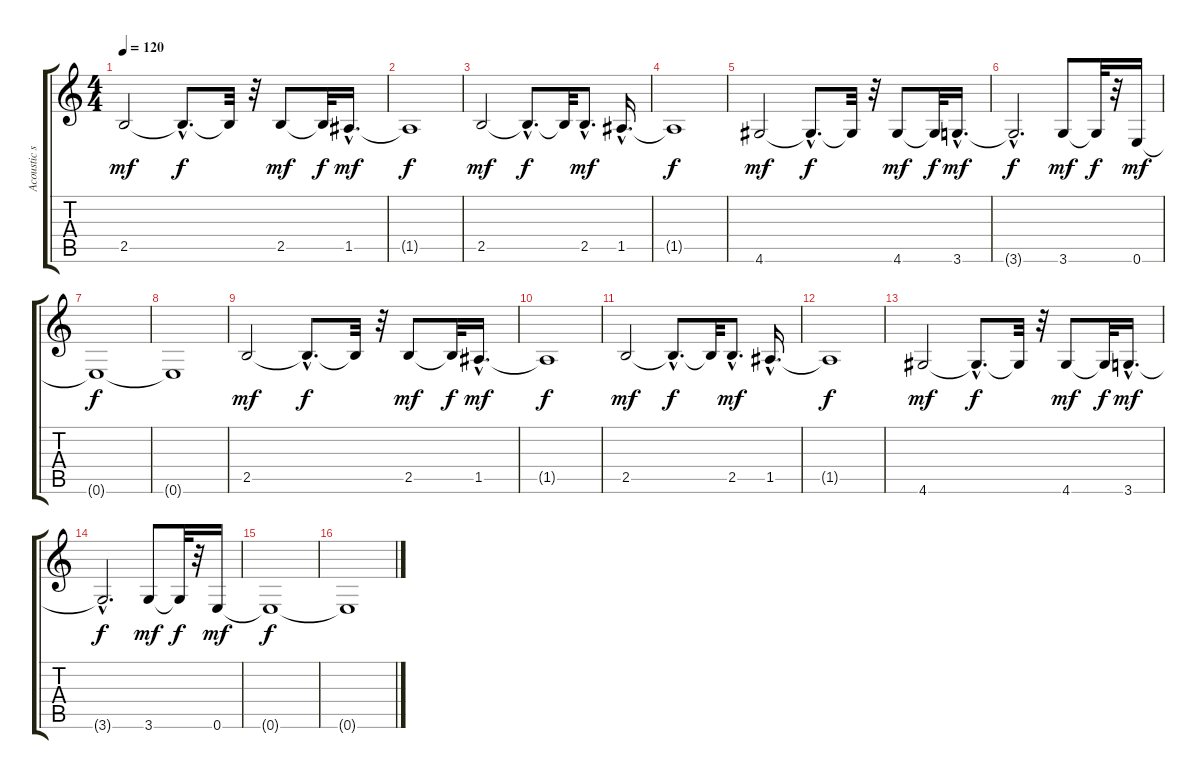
\track ("Acoustic solo" "Acoustic s") {instrument acousticguitarnylon}
\staff {score tabs}
\tuning (E4 B3 G3 D3 A2 E2) {hide}
\ts (4 4)
\tempo 120
\clef g2
\ks c
2.5.2{dy mf instrument acousticguitarnylon} 2.5{hac t}.8{d dy f} 2.5{t}.32 r.32 2.5.8{dy mf} 2.5{t}.32{dy f} 1.5{hac}.16{d dy mf} |
1.5{t}.1{dy f} |
2.5.2{dy mf} 2.5{hac t}.8{d dy f} 2.5{t}.32 2.5{hac}.8{d dy mf} 1.5{hac}.16{d} |
1.5{t}.1{dy f} |
4.6.2{dy mf} 4.6{hac t}.8{d dy f} 4.6{t}.32 r.32 4.6.8{dy mf} 4.6{t}.32{dy f} 3.6{hac}.16{d dy mf} |
3.6{hac t}.2{d dy f} 3.6.8{dy mf} 3.6{t}.32{dy f} r.32 0.6.16{dy mf} |
0.6{t}.1{dy f} |
0.6{t}.1 |
2.5.2{dy mf} 2.5{hac t}.8{d dy f} 2.5{t}.32 r.32 2.5.8{dy mf} 2.5{t}.32{dy f} 1.5{hac}.16{d dy mf} |
1.5{t}.1{dy f} |
2.5.2{dy mf} 2.5{hac t}.8{d dy f} 2.5{t}.32 2.5{hac}.8{d dy mf} 1.5{hac}.16{d} |
1.5{t}.1{dy f} |
4.6.2{dy mf} 4.6{hac t}.8{d dy f} 4.6{t}.32 r.32 4.6.8{dy mf} 4.6{t}.32{dy f} 3.6{hac}.16{d dy mf} |
3.6{hac t}.2{d dy f} 3.6.8{dy mf} 3.6{t}.32{dy f} r.32 0.6.16{dy mf} |
0.6{t}.1{dy f} |
0.6{t}.1
